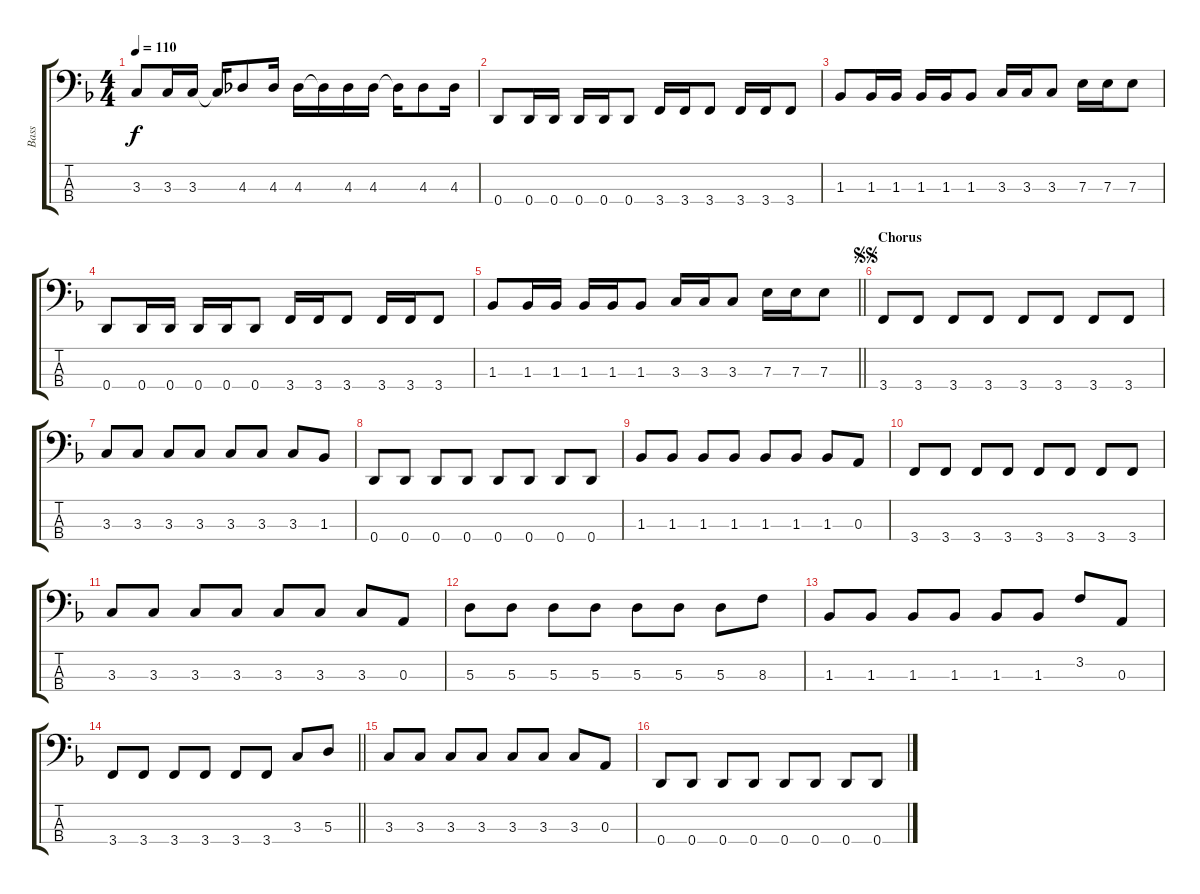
\track ("Bass" "Bass") {instrument slapbass1}
\staff {score tabs}
\tuning (G2 D2 A1 D1) {hide}
\ts (4 4)
\tempo 110
\clef f4
\ks f
3.3.8{dy f} 3.3.16 3.3.16 3.3{t}.16 4.3.8 4.3.16 4.3.16 4.3{t}.16 4.3.16 4.3.16 4.3{t}.16 4.3.8 4.3.16 |
0.4.8 0.4.16 0.4.16 0.4.16 0.4.16 0.4.8 3.4.16 3.4.16 3.4.8 3.4.16 3.4.16 3.4.8 |
1.3.8 1.3.16 1.3.16 1.3.16 1.3.16 1.3.8 3.3.16 3.3.16 3.3.8 7.3.16 7.3.16 7.3.8 |
0.4.8 0.4.16 0.4.16 0.4.16 0.4.16 0.4.8 3.4.16 3.4.16 3.4.8 3.4.16 3.4.16 3.4.8 |
\barLineRight lightlight
1.3.8 1.3.16 1.3.16 1.3.16 1.3.16 1.3.8 3.3.16 3.3.16 3.3.8 7.3.16 7.3.16 7.3.8 |
\section ("" "Chorus")
\jump segnosegno
3.4.8 3.4.8 3.4.8 3.4.8 3.4.8 3.4.8 3.4.8 3.4.8 |
3.3.8 3.3.8 3.3.8 3.3.8 3.3.8 3.3.8 3.3.8 1.3.8 |
0.4.8 0.4.8 0.4.8 0.4.8 0.4.8 0.4.8 0.4.8 0.4.8 |
1.3.8 1.3.8 1.3.8 1.3.8 1.3.8 1.3.8 1.3.8 0.3.8 |
3.4.8 3.4.8 3.4.8 3.4.8 3.4.8 3.4.8 3.4.8 3.4.8 |
3.3.8 3.3.8 3.3.8 3.3.8 3.3.8 3.3.8 3.3.8 0.3.8 |
5.3.8 5.3.8 5.3.8 5.3.8 5.3.8 5.3.8 5.3.8 8.3.8 |
1.3.8 1.3.8 1.3.8 1.3.8 1.3.8 1.3.8 3.2.8 0.3.8 |
\barLineRight lightlight
3.4.8 3.4.8 3.4.8 3.4.8 3.4.8 3.4.8 3.3.8 5.3.8 |
3.3.8 3.3.8 3.3.8 3.3.8 3.3.8 3.3.8 3.3.8 0.3.8 |
0.4.8 0.4.8 0.4.8 0.4.8 0.4.8 0.4.8 0.4.8 0.4.8
